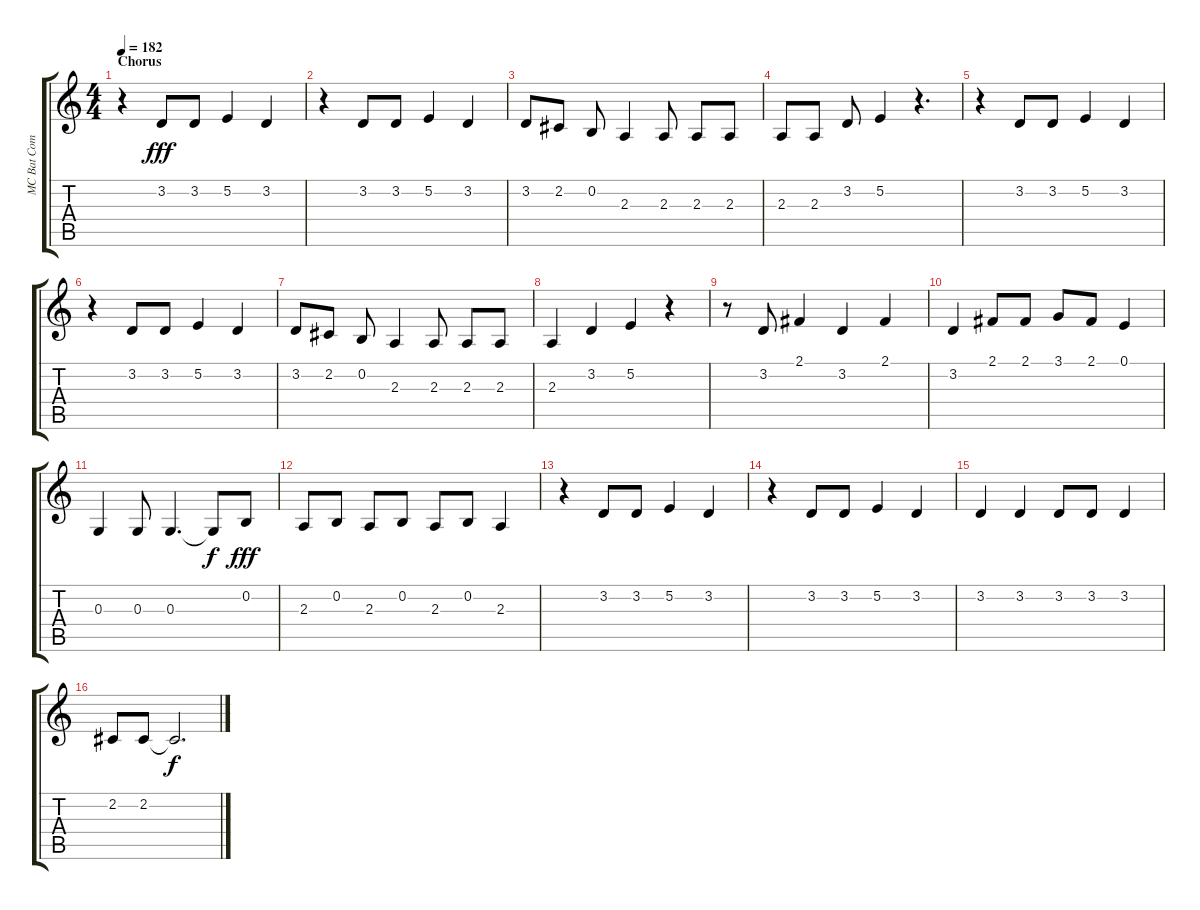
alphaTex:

\track ("MC Bat Comander (Vox)" "MC Bat Com") {instrument altosax}
\staff {score tabs}
\tuning (E4 B3 G3 D3 A2 E2) {hide}
\ts (4 4)
\section ("" "Chorus")
\tempo 182
\clef g2
\ks c
r.4{dy fff} 3.2.8 3.2.8 5.2.4 3.2.4 |
r.4 3.2.8 3.2.8 5.2.4 3.2.4 |
3.2.8 2.2.8 0.2.8 2.3.4 2.3.8 2.3.8 2.3.8 |
2.3.8 2.3.8 3.2.8 5.2.4 r.4{d} |
r.4 3.2.8 3.2.8 5.2.4 3.2.4 |
r.4 3.2.8 3.2.8 5.2.4 3.2.4 |
3.2.8 2.2.8 0.2.8 2.3.4 2.3.8 2.3.8 2.3.8 |
2.3.4 3.2.4 5.2.4 r.4 |
r.8 3.2.8 2.1.4 3.2.4 2.1.4 |
3.2.4 2.1.8 2.1.8 3.1.8 2.1.8 0.1.4 |
0.3.4 0.3.8 0.3.4{d} 0.3{t}.8{dy f} 0.2.8{dy fff} |
2.3.8 0.2.8 2.3.8 0.2.8 2.3.8 0.2.8 2.3.4 |
r.4 3.2.8 3.2.8 5.2.4 3.2.4 |
r.4 3.2.8 3.2.8 5.2.4 3.2.4 |
3.2.4 3.2.4 3.2.8 3.2.8 3.2.4 |
2.2.8 2.2.8 2.2{t}.2{d dy f}
